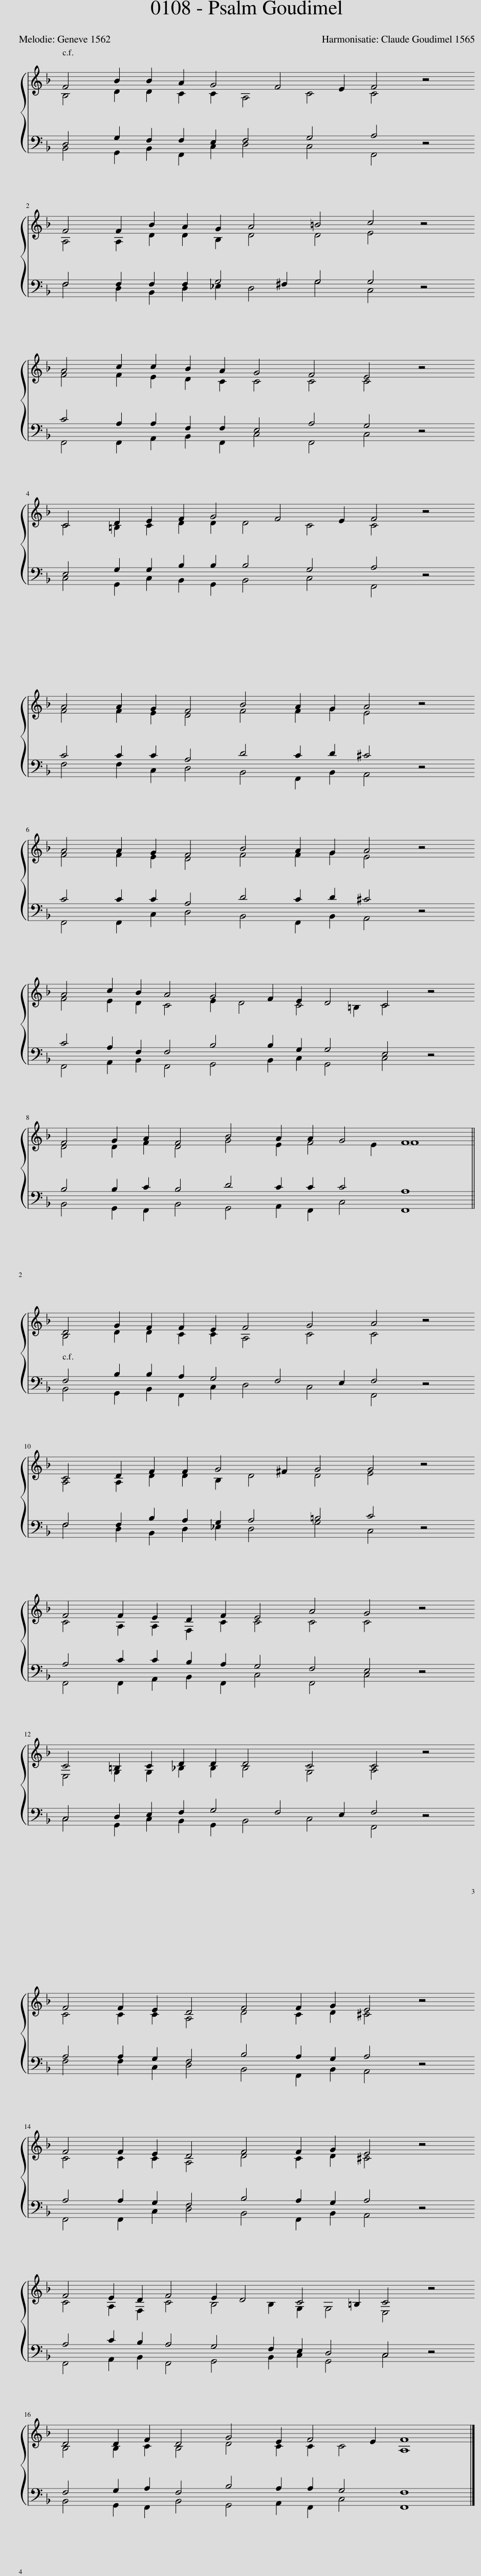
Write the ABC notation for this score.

X:1
%%score { ( 1 2 ) | ( 3 4 ) }
L:1/8
M:14/4
I:linebreak $
K:F
V:1 treble
V:2 treble
V:3 bass
V:4 bass
V:1
 F4 B2 B2 A2 G4 F4 E2 F4 z4 |$ F4 F2 B2 A2 G2 A4 =B4 c4 z4 |$ A4 c2 c2 B2 A2 G4 F4 E4 z4 |$ C4 D2 E2 F2 G4 F4 E2 F4 z4 |$ A4 A2 G2 F4 B4 A2 G2 A4 z4 |$ %5
 A4 A2 G2 F4 B4 A2 G2 A4 z4 |$ A4 c2 B2 A4 G4 F2 E2 D4 C4 z4 |$ F4 G2 A2 F4 B4 A2 A2 G4 F8 ||$ D4 G2 F2 F2 E2 F4 G4 A4 z4 |$ C4 D2 F2 F2 G4 ^F2 G4 G4 z4 |$ %10
 F4 F2 E2 D2 F2 E4 A4 G4 z4 |$ C4 =B,2 C2 D2 D2 D4 C4 C4 z4 |$ F4 F2 E2 D4 F4 F2 G2 E4 z4 |$ F4 F2 E2 D4 F4 F2 G2 E4 z4 |$ F4 E2 D2 F4 E2 D4 C4 =B,2 C4 z4 |$ %15
 D4 D2 F2 D4 G4 E2 F4 E2 F8 |] %16
V:2
 B,4 D2 D2 C2 C2 A,4 C4 C4 x4 |$ A,4 A,2 D2 D2 B,2 D4 D4 E4 x4 |$ F4 F2 E2 D2 C2 C4 C4 C4 x4 |$ C4 =B,2 C2 D2 D2 D4 C4 C4 x4 |$ F4 F2 E2 D4 F4 F2 G2 E4 x4 |$ %5
 F4 F2 E2 D4 F4 F2 G2 E4 x4 |$ F4 E2 D2 C4 E2 D4 C4 =B,2 C4 x4 |$ D4 D2 F2 D4 G4 E2 F4 E2 F8 ||$ B,4 D2 D2 C2 C2 A,4 C4 C4 x4 |$ A,4 A,2 D2 D2 B,2 D4 D4 E4 x4 |$ %10
 C4 A,2 A,2 F,2 C2 C4 C4 C4 x4 |$ E,4 G,2 G,2 _B,2 B,2 B,4 G,4 A,4 x4 |$ C4 C2 C2 A,4 D4 C2 D2 ^C4 x4 |$ C4 C2 C2 A,4 D4 C2 D2 ^C4 x4 |$ C4 A,2 F,2 C4 B,4 B,2 G,2 G,4 E,4 x4 |$ %15
 B,4 B,2 C2 B,4 D4 C2 C2 C4 A,8 |] %16
V:3
 D,4 G,2 F,2 F,2 E,2 F,4 G,4 A,4 z4 |$ F,4 F,2 F,2 F,2 G,4 ^F,2 G,4 G,4 z4 |$ C4 A,2 A,2 F,2 F,2 E,4 A,4 G,4 z4 |$ E,4 G,2 G,2 B,2 B,2 B,4 G,4 A,4 z4 |$ C4 C2 C2 A,4 D4 C2 D2 ^C4 z4 |$ %5
 C4 C2 C2 A,4 D4 C2 D2 ^C4 z4 |$ C4 A,2 F,2 F,4 B,4 B,2 G,2 G,4 E,4 z4 |$ B,4 B,2 C2 B,4 D4 C2 C2 C4 A,8 ||$ F,4 B,2 B,2 A,2 G,4 F,4 E,2 F,4 z4 |$ F,4 F,2 B,2 A,2 G,2 A,4 =B,4 C4 z4 |$ %10
 A,4 C2 C2 B,2 A,2 G,4 F,4 E,4 z4 |$ C,4 D,2 E,2 F,2 G,4 F,4 E,2 F,4 z4 |$ A,4 A,2 G,2 F,4 B,4 A,2 G,2 A,4 z4 |$ A,4 A,2 G,2 F,4 B,4 A,2 G,2 A,4 z4 |$ A,4 C2 B,2 A,4 G,4 F,2 E,2 D,4 C,4 z4 |$ %15
 F,4 G,2 A,2 F,4 B,4 A,2 A,2 G,4 F,8 |] %16
V:4
 B,,4 G,,2 B,,2 F,,2 C,2 D,4 C,4 F,,4 x4 |$ F,4 D,2 B,,2 D,2 _E,2 D,4 G,4 C,4 x4 |$ F,,4 F,,2 A,,2 B,,2 F,,2 C,4 F,,4 C,4 x4 |$ C,4 G,,2 C,2 B,,2 G,,2 B,,4 C,4 F,,4 x4 |$ F,4 F,2 C,2 D,4 B,,4 F,,2 B,,2 A,,4 x4 |$ %5
 F,,4 F,,2 C,2 D,4 B,,4 F,,2 B,,2 A,,4 x4 |$ F,,4 A,,2 B,,2 F,,4 G,,4 B,,2 C,2 G,,4 C,4 x4 |$ B,,4 G,,2 F,,2 B,,4 G,,4 A,,2 F,,2 C,4 F,,8 ||$ B,,4 G,,2 B,,2 F,,2 C,2 D,4 C,4 F,,4 x4 |$ F,4 D,2 B,,2 D,2 _E,2 D,4 G,4 C,4 x4 |$ %10
 F,,4 F,,2 A,,2 B,,2 F,,2 C,4 F,,4 C,4 x4 |$ C,4 G,,2 C,2 B,,2 G,,2 B,,4 C,4 F,,4 x4 |$ F,4 F,2 C,2 D,4 B,,4 F,,2 B,,2 A,,4 x4 |$ F,,4 F,,2 C,2 D,4 B,,4 F,,2 B,,2 A,,4 x4 |$ F,,4 A,,2 B,,2 F,,4 G,,4 B,,2 C,2 G,,4 C,4 x4 |$ %15
 B,,4 G,,2 F,,2 B,,4 G,,4 A,,2 F,,2 C,4 F,,8 |] %16
